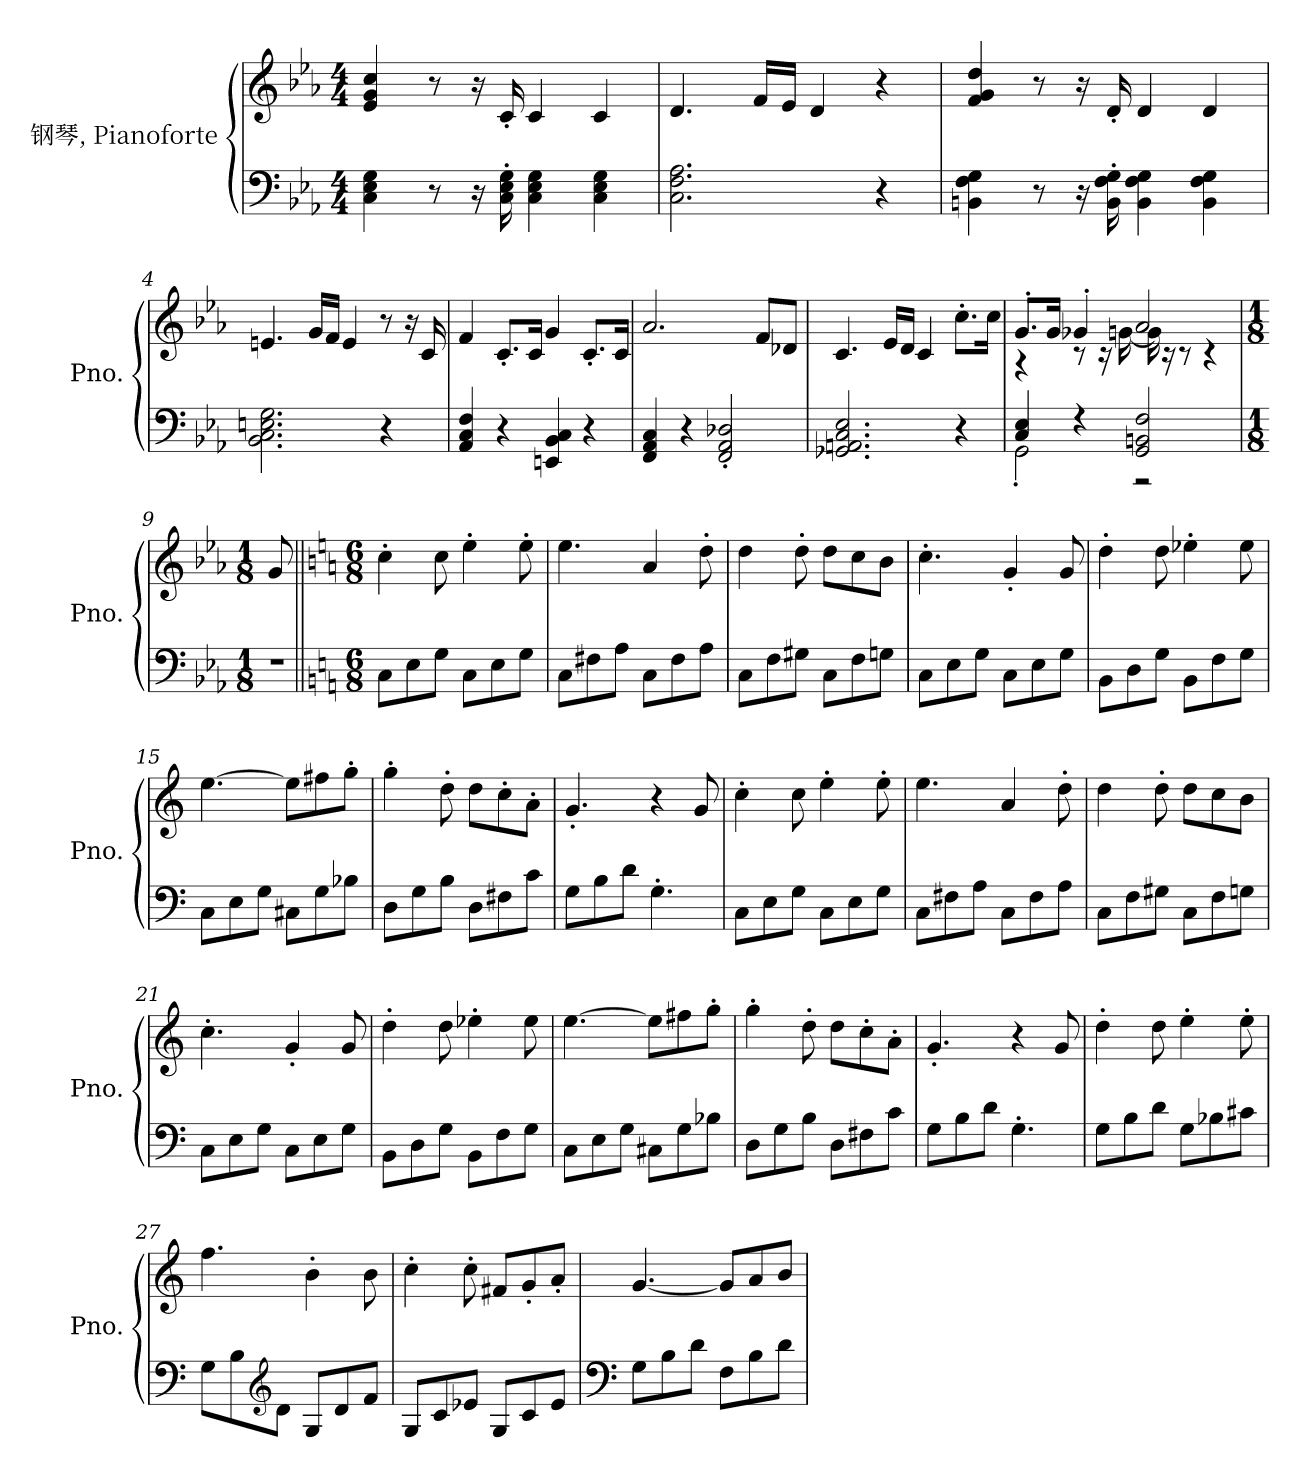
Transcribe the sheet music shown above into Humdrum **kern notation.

**kern	**kern
*part2	*part1
*staff2	*staff1
*I"钢琴, Pianoforte	*I"钢琴, Pianoforte
*I'Pno.	*I'Pno.
*clefF4	*clefG2
*k[b-e-a-]	*k[b-e-a-]
*M4/4	*M4/4
*MM88	*MM88
=1	=1
4C\ 4E-\ 4G\	4e-/ 4g/ 4cc/
8r	8r
16r	16r
16C\' 16E-\' 16G\'	16c'/
4C\ 4E-\ 4G\	4c/
*	*MM83
4C\ 4E-\ 4G\	4c/
=2	=2
*	*MM88
2.C\ 2.F\ 2.A-\	4.d/
.	16f/LL
.	16e-/JJ
*	*MM79
.	4d/
4r	4r
=3	=3
*	*MM88
4BBn\ 4F\ 4G\	4f/ 4g/ 4dd/
8r	8r
16r	16r
16BB\' 16F\' 16G\'	16d'/
4BB\ 4F\ 4G\	4d/
*	*MM83
4BB\ 4F\ 4G\	4d/
=4	=4
*	*MM88
2.BB-\ 2.C\ 2.En\ 2.G\	4.en/
.	16g/LL
.	16f/JJ
.	4e/
4r	8r
.	16r
.	16c/
!!LO:LB:g=z
=5	=5
4AA-/ 4C/ 4F/	4f/
4r	8.c'/L
.	16c/Jk
4EEn/ 4BB-/ 4C/	4g/
4r	8.c'/L
.	16c/Jk
=6	=6
*	*MM78
4FF/ 4AA-/ 4C/	2.a-/
4r	.
2FF/' 2AA-/' 2D-X/'	.
*	*MM76
.	8f/L
*	*MM72
.	8d-X/J
=7	=7
*	*MM68
2.GG-X/ 2.AAn/ 2.C/ 2.E-/	4.c/
.	16e-/LL
.	16d/JJ
*	*MM80
.	4c/
4r	8.cc'\L
.	16cc\Jk
=8	=8
*^	*^
4C/ 4E-/	2GG'\	8.g'/L	4r
.	.	16g/Jk	.
*	*	*MM70	*
4r	.	4g-X'/	8r
*	*	*MM65	*
.	.	.	16r
.	.	.	[16gn\
*	*	*MM60	*
2GG/ 2BBn/ 2F/	2r	2a-/	16g\]
.	.	.	16r
.	.	.	8r
.	.	.	4r
*v	*v	*	*
*	*v	*v
=9	=9
*M1/8	*M1/8
8r	8g/
!!LO:LB:g=z
=10||	=10||
*k[]	*k[]
*M6/8	*M6/8
*	*MM100
8C\L	4cc'\
8E\	.
*	*MM105
8G\J	8cc\
8C\L	4ee'\
8E\	.
8G\J	8ee'\
=11	=11
8C\L	4.ee\
8F#X\	.
8A\J	.
8C\L	4a/
8F#\	.
8A\J	8dd'\
=12	=12
8C\L	4dd\
8F\	.
8G#X\J	8dd'\
8C\L	8dd\L
8F\	8cc\
8Gn\J	8b\J
=13	=13
8C\L	4.cc'\
8E\	.
8G\J	.
8C\L	4g'/
8E\	.
8G\J	8g/
=14	=14
8BB\L	4dd'\
8D\	.
8G\J	8dd\
8BB\L	4ee-X'\
8F\	.
8G\J	8ee-\
!!LO:LB:g=z
=15	=15
8C\L	[4.ee\
8E\	.
8G\J	.
8C#X\L	8ee\L]
8G\	8ff#X\
8B-X\J	8gg'\J
=16	=16
*	*MM110
8D\L	4gg'\
8G\	.
8B\J	8dd'\
8D\L	8dd\L
8F#X\	8cc'\
8c\J	8a'\J
=17	=17
8G\L	4.g'/
8B\	.
8d\J	.
4.G'\	4r
.	8g/
=18	=18
*	*MM110
8C\L	4cc'\
8E\	.
8G\J	8cc\
8C\L	4ee'\
8E\	.
8G\J	8ee'\
=19	=19
8C\L	4.ee\
8F#X\	.
8A\J	.
8C\L	4a/
8F#\	.
8A\J	8dd'\
!!LO:LB:g=z
=20	=20
8C\L	4dd\
8F\	.
8G#X\J	8dd'\
8C\L	8dd\L
8F\	8cc\
8Gn\J	8b\J
=21	=21
8C\L	4.cc'\
8E\	.
8G\J	.
8C\L	4g'/
8E\	.
8G\J	8g/
=22	=22
8BB\L	4dd'\
8D\	.
8G\J	8dd\
8BB\L	4ee-X'\
8F\	.
8G\J	8ee-\
=23	=23
8C\L	[4.ee\
8E\	.
8G\J	.
8C#X\L	8ee\L]
8G\	8ff#X\
8B-X\J	8gg'\J
=24	=24
*	*MM110
8D\L	4gg'\
8G\	.
8B\J	8dd'\
8D\L	8dd\L
8F#X\	8cc'\
8c\J	8a'\J
!!LO:LB:g=z
=25	=25
8G\L	4.g'/
8B\	.
8d\J	.
4.G'\	4r
.	8g/
=26	=26
*	*MM110
8G\L	4dd'\
8B\	.
8d\J	8dd\
8G\L	4ee'\
8B-X\	.
8c#X\J	8ee'\
=27	=27
8G\L	4.ff\
8B\	.
*clefG2	*
8d\J	.
8G/L	4b'\
8d/	.
8f/J	8b\
=28	=28
8G/L	4cc'\
8c/	.
8e-X/J	8cc'\
8G/L	8f#X/L
8c/	8g'/
8e-/J	8a'/J
=29	=29
*clefF4	*
8G\L	[4.g/
8B\	.
8d\J	.
8F\L	8g/L]
8B\	8a/
8d\J	8b/J
=	=
*-	*-
